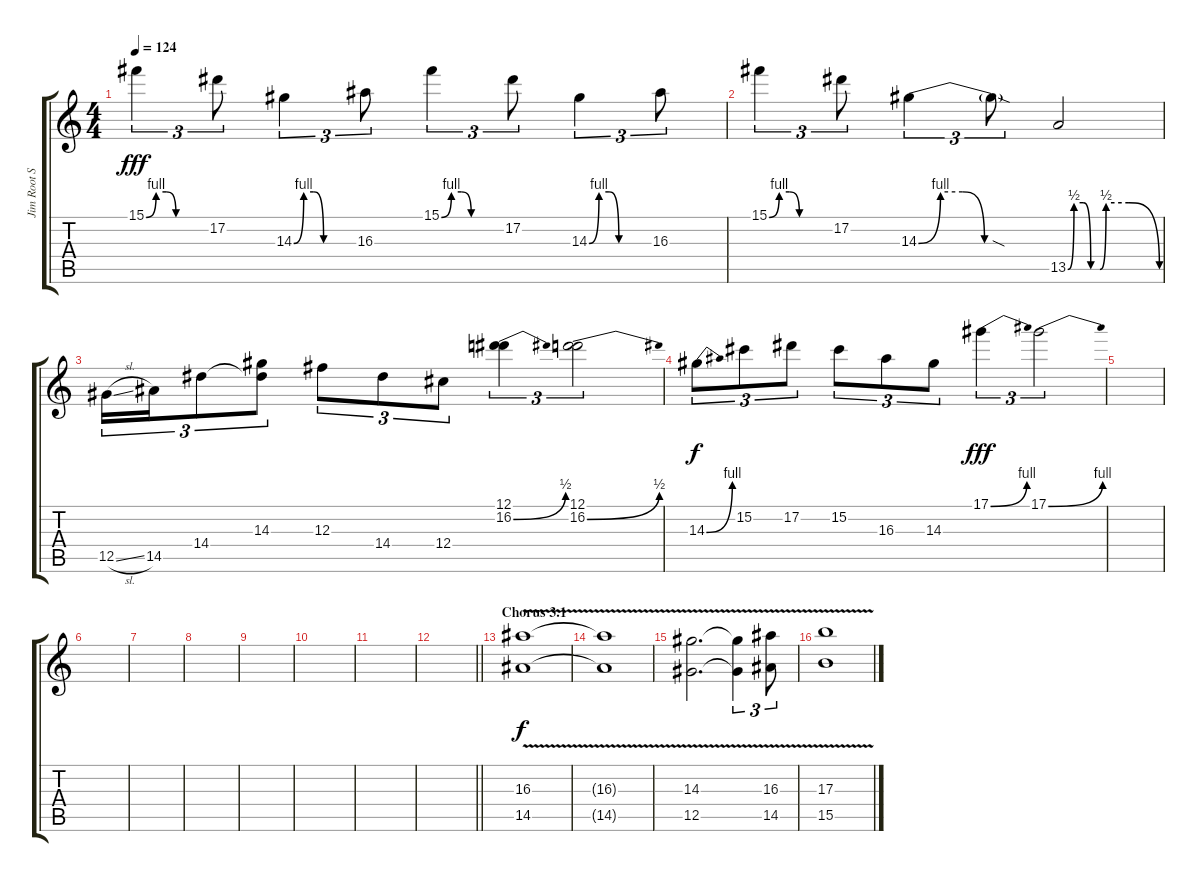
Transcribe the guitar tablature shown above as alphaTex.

\track ("Jim Root Solo" "Jim Root S") {instrument overdrivenguitar}
\staff {score tabs}
\tuning (Eb4 Bb3 Gb3 Db3 Ab2 Eb2) {hide}
\ts (4 4)
\tempo 124
\clef g2
\ks c
15.1{be (custom 0 0 10 4 20 4 30 0 60 0)}.4{tu (3 2) dy fff} 17.2.8{tu (3 2)} 14.3{be (custom 0 0 10 4 20 4 30 0 60 0)}.4{tu (3 2)} 16.3.8{tu (3 2)} 15.1{be (custom 0 0 10 4 20 4 30 0 60 0)}.4{tu (3 2)} 17.2.8{tu (3 2)} 14.3{be (custom 0 0 10 4 20 4 30 0 60 0)}.4{tu (3 2)} 16.3.8{tu (3 2)} |
15.1{be (custom 0 0 10 4 20 4 30 0 60 0)}.4{tu (3 2)} 17.2.8{tu (3 2)} 14.3{be (custom 0 0 10 4 20 4 30 0 60 0)}.4{tu (3 2)} 14.3{sod t}.8{tu (3 2)} 13.5{be (custom 0 0 4 2 10 2 15 0 21 0 25 2 40 2 60 0)}.2 |
12.5{sl}.16{tu (3 2)} 14.5.16{tu (3 2)} 14.4.8{tu (3 2)} (14.3 14.4{t}).8{tu (3 2)} 12.3.8{tu (3 2)} 14.4.8{tu (3 2)} 12.4.8{tu (3 2)} (12.1 16.2{be (bend 0 0 60 2)}).4{tu (3 2)} (12.1 16.2{be (bend 0 0 60 2)}).2{tu (3 2)} |
14.3{be (bend 0 0 60 4)}.8{tu (3 2) dy f} 15.2.8{tu (3 2)} 17.2.8{tu (3 2)} 15.2.8{tu (3 2)} 16.3.8{tu (3 2)} 14.3.8{tu (3 2)} 17.1{be (bend 0 0 60 4)}.4{tu (3 2) dy fff} 17.1{be (bend 0 0 60 4)}.2{tu (3 2)} |
|
|
|
|
|
|
|
\barLineRight lightlight
|
\section ("" "Chorus 3.1")
(16.3{v} 14.5{v}).1{dy f} |
(16.3{t} 14.5{t}).1 |
(14.3{v} 12.5{v}).2{d} (14.3{t} 12.5{t}).4{tu (3 2)} (16.3{v} 14.5{v}).8{tu (3 2)} |
(17.3{v} 15.5{v}).1
